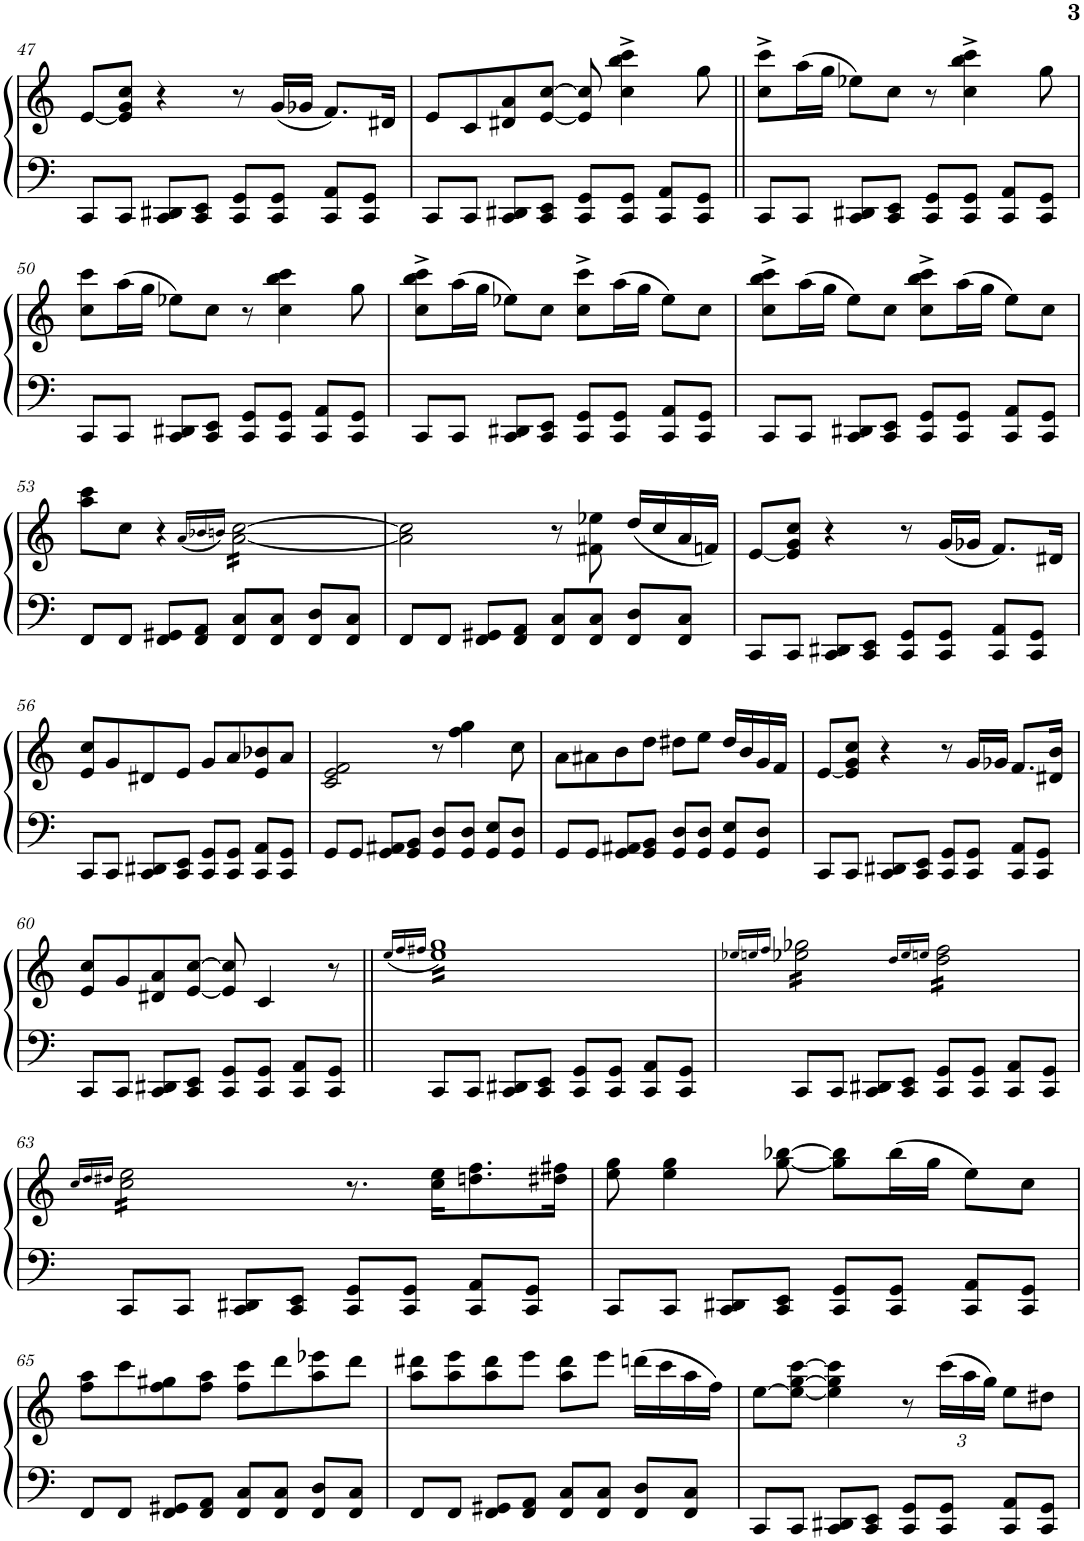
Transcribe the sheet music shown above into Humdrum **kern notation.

**kern	**kern
*part1	*part1
*staff2	*staff1
*I"Piano solo	*
*I'Pno. solo	*
!!LO:PB:g=z
*clefF4	*clefG2
*k[]	*k[]
*M2/2	*M2/2
*met(c|)	*met(c|)
=47	=47
8CC/L	[8e/L
8CC/J	8e/] 8g/ 8cc/J
8CC/ 8DD#X/L	4r
8CC/ 8EE/J	.
8CC/ 8GG/L	8r
8CC/ 8GG/J	(16g/LL
.	16g-X/JJ
8CC/ 8AA/L	8.f/L)
8CC/ 8GG/J	.
.	16d#X/Jk
=48	=48
8CC/L	8e/L
8CC/J	8c/
8CC/ 8DD#X/L	8d#X/ 8a/
8CC/ 8EE/J	[8e/ [8cc/J
8CC/ 8GG/L	8e/] 8cc/]
8CC/ 8GG/J	4cc\^ 4bb\^ 4ccc\^
8CC/ 8AA/L	.
8CC/ 8GG/J	8gg\
=49||	=49||
8CC/L	8cc\^ 8ccc\^L
8CC/J	(16aa\L
.	16gg\JJ
8CC/ 8DD#X/L	8ee-X\L)
8CC/ 8EE/J	8cc\J
8CC/ 8GG/L	8r
8CC/ 8GG/J	4cc\^ 4bb\^ 4ccc\^
8CC/ 8AA/L	.
8CC/ 8GG/J	8gg\
!!LO:LB:g=z
=50	=50
8CC/L	8cc\ 8ccc\L
8CC/J	(16aa\L
.	16gg\JJ
8CC/ 8DD#X/L	8ee-X\L)
8CC/ 8EE/J	8cc\J
8CC/ 8GG/L	8r
8CC/ 8GG/J	4cc\ 4bb\ 4ccc\
8CC/ 8AA/L	.
8CC/ 8GG/J	8gg\
=51	=51
8CC/L	8cc\^ 8bb\^ 8ccc\^L
8CC/J	(16aa\L
.	16gg\JJ
8CC/ 8DD#X/L	8ee-X\L)
8CC/ 8EE/J	8cc\J
8CC/ 8GG/L	8cc\^ 8ccc\^L
8CC/ 8GG/J	(16aa\L
.	16gg\JJ
8CC/ 8AA/L	8ee-\L)
8CC/ 8GG/J	8cc\J
=52	=52
8CC/L	8cc\^ 8bb\^ 8ccc\^L
8CC/J	(16aa\L
.	16gg\JJ
8CC/ 8DD#X/L	8ee\L)
8CC/ 8EE/J	8cc\J
8CC/ 8GG/L	8cc\^ 8bb\^ 8ccc\^L
8CC/ 8GG/J	(16aa\L
.	16gg\JJ
8CC/ 8AA/L	8ee\L)
8CC/ 8GG/J	8cc\J
!!LO:LB:g=z
=53	=53
8FF/L	8aa\ 8ccc\L
8FF/J	8cc\J
8FF/ 8GG#X/L	4r
8FF/ 8AA/J	.
.	(16qa/LL
.	16qb-X/
.	16qbn/JJ)
*	*tremolo
8FF/ 8C/L	[16a\ [16cc\LL
.	16a\ 16cc\
8FF/ 8C/J	16a\ 16cc\
.	16a\ 16cc\
8FF/ 8D/L	16a\ 16cc\
.	16a\ 16cc\
8FF/ 8C/J	16a\ 16cc\
.	16a\ 16cc\JJ
*	*Xtremolo
=54	=54
8FF/L	2a\] 2cc\]
8FF/J	.
8FF/ 8GG#X/L	.
8FF/ 8AA/J	.
8FF/ 8C/L	8r
8FF/ 8C/J	8f#X\ 8ee-X\
8FF/ 8D/L	(16dd/LL
.	16cc/
8FF/ 8C/J	16a/
.	16fn/JJ)
=55	=55
8CC/L	[8e/L
8CC/J	8e/] 8g/ 8cc/J
8CC/ 8DD#X/L	4r
8CC/ 8EE/J	.
8CC/ 8GG/L	8r
8CC/ 8GG/J	(16g/LL
.	16g-X/JJ
8CC/ 8AA/L	8.f/L)
8CC/ 8GG/J	.
.	16d#X/Jk
!!LO:LB:g=z
=56	=56
8CC/L	8e/ 8cc/L
8CC/J	8g/
8CC/ 8DD#X/L	8d#X/
8CC/ 8EE/J	8e/J
8CC/ 8GG/L	8g/L
8CC/ 8GG/J	8a/
8CC/ 8AA/L	8e/ 8b-X/
8CC/ 8GG/J	8a/J
=57	=57
8GG/L	2c/ 2e/ 2f/
8GG/J	.
8GG/ 8AA#X/L	.
8GG/ 8BB/J	.
8GG/ 8D/L	8r
8GG/ 8D/J	4ff\ 4gg\
8GG/ 8E/L	.
8GG/ 8D/J	8cc\
=58	=58
8GG/L	8a\L
8GG/J	8a#X\
8GG/ 8AA#X/L	8b\
8GG/ 8BB/J	8dd\J
8GG/ 8D/L	8dd#X\L
8GG/ 8D/J	8ee\J
8GG/ 8E/L	16dd#/LL
.	16b/
8GG/ 8D/J	16g/
.	16f/JJ
=59	=59
8CC/L	[8e/L
8CC/J	8e/] 8g/ 8cc/J
8CC/ 8DD#X/L	4r
8CC/ 8EE/J	.
8CC/ 8GG/L	8r
8CC/ 8GG/J	16g/LL
.	16g-X/JJ
8CC/ 8AA/L	8.f/L
8CC/ 8GG/J	.
.	16d#X/ 16b/Jk
!!LO:LB:g=z
=60	=60
8CC/L	8e/ 8cc/L
8CC/J	8g/
8CC/ 8DD#X/L	8d#X/ 8a/
8CC/ 8EE/J	[8e/ [8cc/J
8CC/ 8GG/L	8e/] 8cc/]
8CC/ 8GG/J	4c/
8CC/ 8AA/L	.
8CC/ 8GG/J	8r
=61||	=61||
.	(16qee/LL
.	16qff/
.	16qff#X/JJ
*	*tremolo
8CC/L	16ee 16gg)LL
.	16ee 16gg)
8CC/J	16ee 16gg)
.	16ee 16gg)
8CC/ 8DD#X/L	16ee 16gg)
.	16ee 16gg)
8CC/ 8EE/J	16ee 16gg)
.	16ee 16gg)
8CC/ 8GG/L	16ee 16gg)
.	16ee 16gg)
8CC/ 8GG/J	16ee 16gg)
.	16ee 16gg)
8CC/ 8AA/L	16ee 16gg)
.	16ee 16gg)
8CC/ 8GG/J	16ee 16gg)
.	16ee 16gg)JJ
*	*Xtremolo
=62	=62
.	16qee-X/LL
.	16qeen/
.	16qff/JJ
*	*tremolo
8CC/L	16ee-X\ 16gg-X\LL
.	16ee-X\ 16gg-X\
8CC/J	16ee-X\ 16gg-X\
.	16ee-X\ 16gg-X\
8CC/ 8DD#X/L	16ee-X\ 16gg-X\
.	16ee-X\ 16gg-X\
8CC/ 8EE/J	16ee-X\ 16gg-X\
.	16ee-X\ 16gg-X\JJ
*	*Xtremolo
.	16qdd/LL
.	16qee-/
.	16qeen/JJ
*	*tremolo
8CC/ 8GG/L	16dd\ 16ff\LL
.	16dd\ 16ff\
8CC/ 8GG/J	16dd\ 16ff\
.	16dd\ 16ff\
8CC/ 8AA/L	16dd\ 16ff\
.	16dd\ 16ff\
8CC/ 8GG/J	16dd\ 16ff\
.	16dd\ 16ff\JJ
*	*Xtremolo
!!LO:LB:g=z
=63	=63
.	16qcc/LL
.	16qdd/
.	16qdd#X/JJ
*	*tremolo
8CC/L	16cc\ 16ee\LL
.	16cc\ 16ee\
8CC/J	16cc\ 16ee\
.	16cc\ 16ee\
8CC/ 8DD#X/L	16cc\ 16ee\
.	16cc\ 16ee\
8CC/ 8EE/J	16cc\ 16ee\
.	16cc\ 16ee\JJ
*	*Xtremolo
8CC/ 8GG/L	8.r
8CC/ 8GG/J	.
.	16cc\ 16ee\KL
8CC/ 8AA/L	8.ddn\ 8.ff\
8CC/ 8GG/J	.
.	16dd#X\ 16ff#X\Jk
=64	=64
8CC/L	8ee\ 8gg\
8CC/J	4ee\ 4gg\
8CC/ 8DD#X/L	.
8CC/ 8EE/J	[8gg\ [8bb-X\
8CC/ 8GG/L	8gg\] 8bb-\]L
8CC/ 8GG/J	(16bb-\L
.	16gg\JJ
8CC/ 8AA/L	8ee\L)
8CC/ 8GG/J	8cc\J
!!LO:LB:g=z
=65	=65
8FF/L	8ff\ 8aa\L
8FF/J	8ccc\
8FF/ 8GG#X/L	8ff\ 8gg#X\
8FF/ 8AA/J	8ff\ 8aa\J
8FF/ 8C/L	8ff\ 8ccc\L
8FF/ 8C/J	8ddd\
8FF/ 8D/L	8aa\ 8eee-X\
8FF/ 8C/J	8ddd\J
=66	=66
8FF/L	8aa\ 8ddd#X\L
8FF/J	8aa\ 8eee\
8FF/ 8GG#X/L	8aa\ 8ddd#\
8FF/ 8AA/J	8eee\J
8FF/ 8C/L	8aa\ 8ddd#\L
8FF/ 8C/J	8eee\J
8FF/ 8D/L	(16dddn\LL
.	16ccc\
8FF/ 8C/J	16aa\
.	16ff\JJ)
=67	=67
8CC/L	[8ee\L
8CC/J	8ee\_ [8gg\ [8ccc\J
8CC/ 8DD#X/L	4ee\] 4gg\] 4ccc\]
8CC/ 8EE/J	.
8CC/ 8GG/L	8r
*	*Xbrackettup
8CC/ 8GG/J	(24ccc\LL
.	24aa\
.	24gg\JJ)
8CC/ 8AA/L	8ee\L
8CC/ 8GG/J	8dd#X\J
=	=
*-	*-
